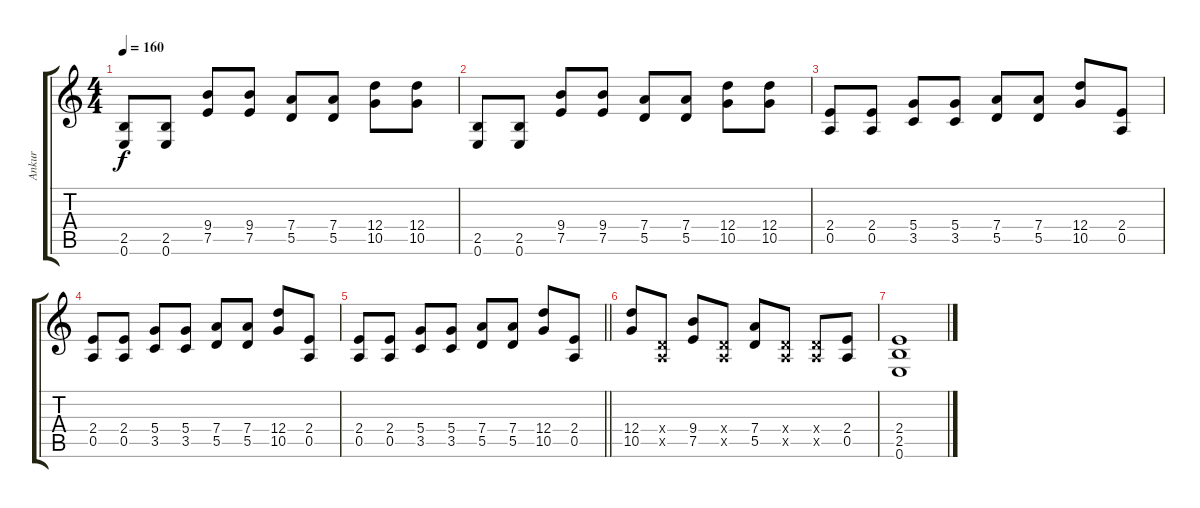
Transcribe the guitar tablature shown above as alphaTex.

\track ("Ankur" "Ankur") {instrument distortionguitar}
\staff {score tabs}
\tuning (E4 B3 G3 D3 A2 E2) {hide}
\ts (4 4)
\tempo 160
\clef g2
\ks c
(2.5 0.6).8{dy f} (2.5 0.6).8 (9.4 7.5).8 (9.4 7.5).8 (7.4 5.5).8 (7.4 5.5).8 (12.4 10.5).8 (12.4 10.5).8 |
(2.5 0.6).8 (2.5 0.6).8 (9.4 7.5).8 (9.4 7.5).8 (7.4 5.5).8 (7.4 5.5).8 (12.4 10.5).8 (12.4 10.5).8 |
(2.4 0.5).8 (2.4 0.5).8 (5.4 3.5).8 (5.4 3.5).8 (7.4 5.5).8 (7.4 5.5).8 (12.4 10.5).8 (2.4 0.5).8 |
(2.4 0.5).8 (2.4 0.5).8 (5.4 3.5).8 (5.4 3.5).8 (7.4 5.5).8 (7.4 5.5).8 (12.4 10.5).8 (2.4 0.5).8 |
\barLineRight lightlight
(2.4 0.5).8 (2.4 0.5).8 (5.4 3.5).8 (5.4 3.5).8 (7.4 5.5).8 (7.4 5.5).8 (12.4 10.5).8 (2.4 0.5).8 |
(12.4 10.5).8 (0.4{x} 0.5{x}).8 (9.4 7.5).8 (0.4{x} 0.5{x}).8 (7.4 5.5).8 (0.4{x} 0.5{x}).8 (0.4{x} 0.5{x}).8 (2.4 0.5).8 |
(2.4 2.5 0.6).1
